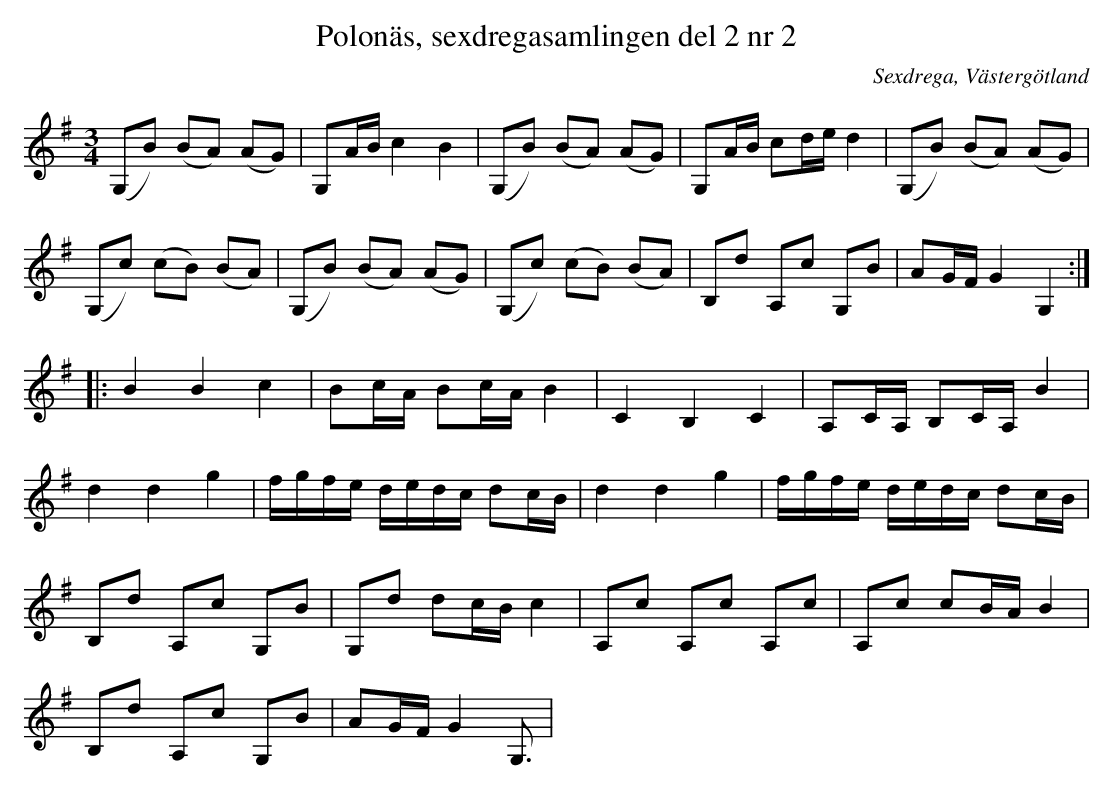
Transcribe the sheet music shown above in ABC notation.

X:1
T: Polonäs, sexdregasamlingen del 2 nr 2
O: Sexdrega, Västergötland
M: 3/4
L: 1/16
K: G
(G,2B2) (B2A2) (A2G2) | G,2AB c4 B4 | (G,2B2) (B2A2) (A2G2) | G,2AB c2de d4 | (G,2B2) (B2A2) (A2G2) |
(G,2c2) (c2B2) (B2A2) | (G,2B2) (B2A2) (A2G2) | (G,2c2) (c2B2) (B2A2) | B,2d2 A,2c2 G,2B2 | A2GF G4 G,4 ::
B4 B4 c4 | B2cA B2cA B4 | C4 B,4 C4 | A,2CA, B,2CA, B4 |
d4 d4 g4 | fgfe dedc d2cB | d4 d4 g4 | fgfe dedc d2cB |
B,2d2 A,2c2 G,2B2 | G,2d2 d2cB c4 | A,2c2 A,2c2 A,2c2 | A,2c2 c2BA B4 |
B,2d2 A,2c2 G,2B2 | A2GF G4 G,3 |
